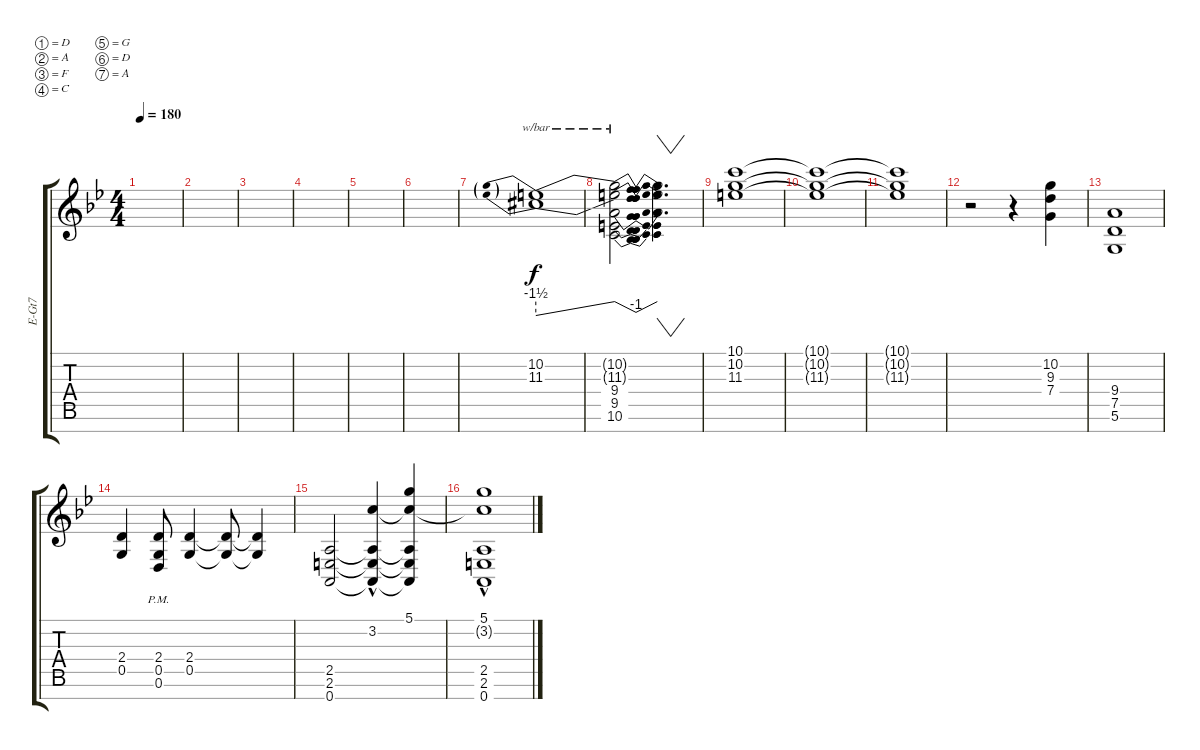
\defaultSystemsLayout 4
\bracketExtendMode groupsimilarinstruments
\otherSystemsTrackNameOrientation horizontal
\track ("Electric Guitar" "E-Gt7") {instrument distortionguitar}
\staff {score tabs}
\tuning (D4 A3 F3 C3 G2 D2 A1)
\ts (4 4)
\tempo 180
\clef g2
\ks bb
|
|
|
|
|
|
(10.2{acc forcenatural} 11.3{acc #}).1{tbe (predivedive default 0 -6 30 0) dy f beam Down} |
(11.3{t acc #} 10.2{t acc forcenatural} 9.4{acc forcenatural} 10.6{acc forcenatural} 9.5{acc #}).2{tbe (dip default 0 0 15 -4 30 0) beam Down} (11.3{t acc #} 10.2{t acc forcenatural} 9.4{t acc forcenatural}).2{vw d beam Down} |
(11.3{acc #} 10.2{acc forcenatural} 10.1{acc forcenatural}).1{beam Down} |
(11.3{t acc #} 10.2{t acc forcenatural} 10.1{t acc forcenatural}).1{beam Down} |
(11.3{t acc #} 10.2{t acc forcenatural} 10.1{t acc forcenatural}).1{beam Down} |
r.2{beam Down} r.4{beam Down} (7.4{acc forcenatural} 9.3{acc forcenatural} 10.2{acc forcenatural}).4{beam Down} |
(9.4{acc forcenatural} 7.5{acc forcenatural} 5.6{acc forcenatural}).1{beam Up} |
(0.5{acc forcenatural} 2.4{acc forcenatural}).4{beam Up} (0.5{pm acc forcenatural} 2.4{pm acc forcenatural} 0.6{pm acc forcenatural}).8{beam Up} (0.5{acc forcenatural} 2.4{acc forcenatural}).4{beam Up} (0.5{t acc forcenatural} 2.4{t acc forcenatural}).8{beam Up} (0.5{t acc forcenatural} 2.4{t acc forcenatural}).4{beam Up} |
(0.7{acc forcenatural} 2.6{acc #} 2.5{acc forcenatural}).2{beam Up} (0.7{t acc forcenatural} 2.6{t acc #} 2.5{t acc forcenatural} 3.2{hac acc forcenatural}).4{beam Up} (5.1{acc forcenatural} 3.2{t acc forcenatural} 0.7{t acc forcenatural} 2.6{t acc #} 2.5{t acc forcenatural}).4{beam Up} |
(0.7{acc forcenatural} 2.6{acc #} 2.5{acc forcenatural} 5.1{hac acc forcenatural} 3.2{t acc forcenatural}).1{beam Up}
